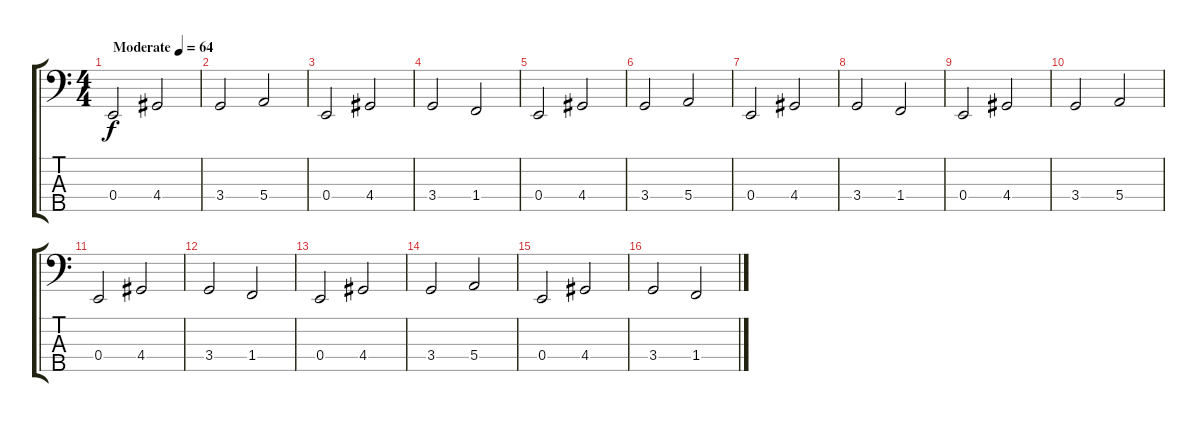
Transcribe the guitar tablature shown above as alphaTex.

\track "" {instrument fretlessbass}
\staff {score tabs}
\tuning (G2 D2 A1 E1 B0) {hide}
\ts (4 4)
\tempo (64 "Moderate")
\clef f4
\ks c
0.4.2{dy f instrument fretlessbass} 4.4.2 |
3.4.2 5.4.2 |
0.4.2 4.4.2 |
3.4.2 1.4.2 |
0.4.2 4.4.2 |
3.4.2 5.4.2 |
0.4.2 4.4.2 |
3.4.2 1.4.2 |
0.4.2 4.4.2 |
3.4.2 5.4.2 |
0.4.2 4.4.2 |
3.4.2 1.4.2 |
0.4.2 4.4.2 |
3.4.2 5.4.2 |
0.4.2 4.4.2 |
3.4.2 1.4.2
